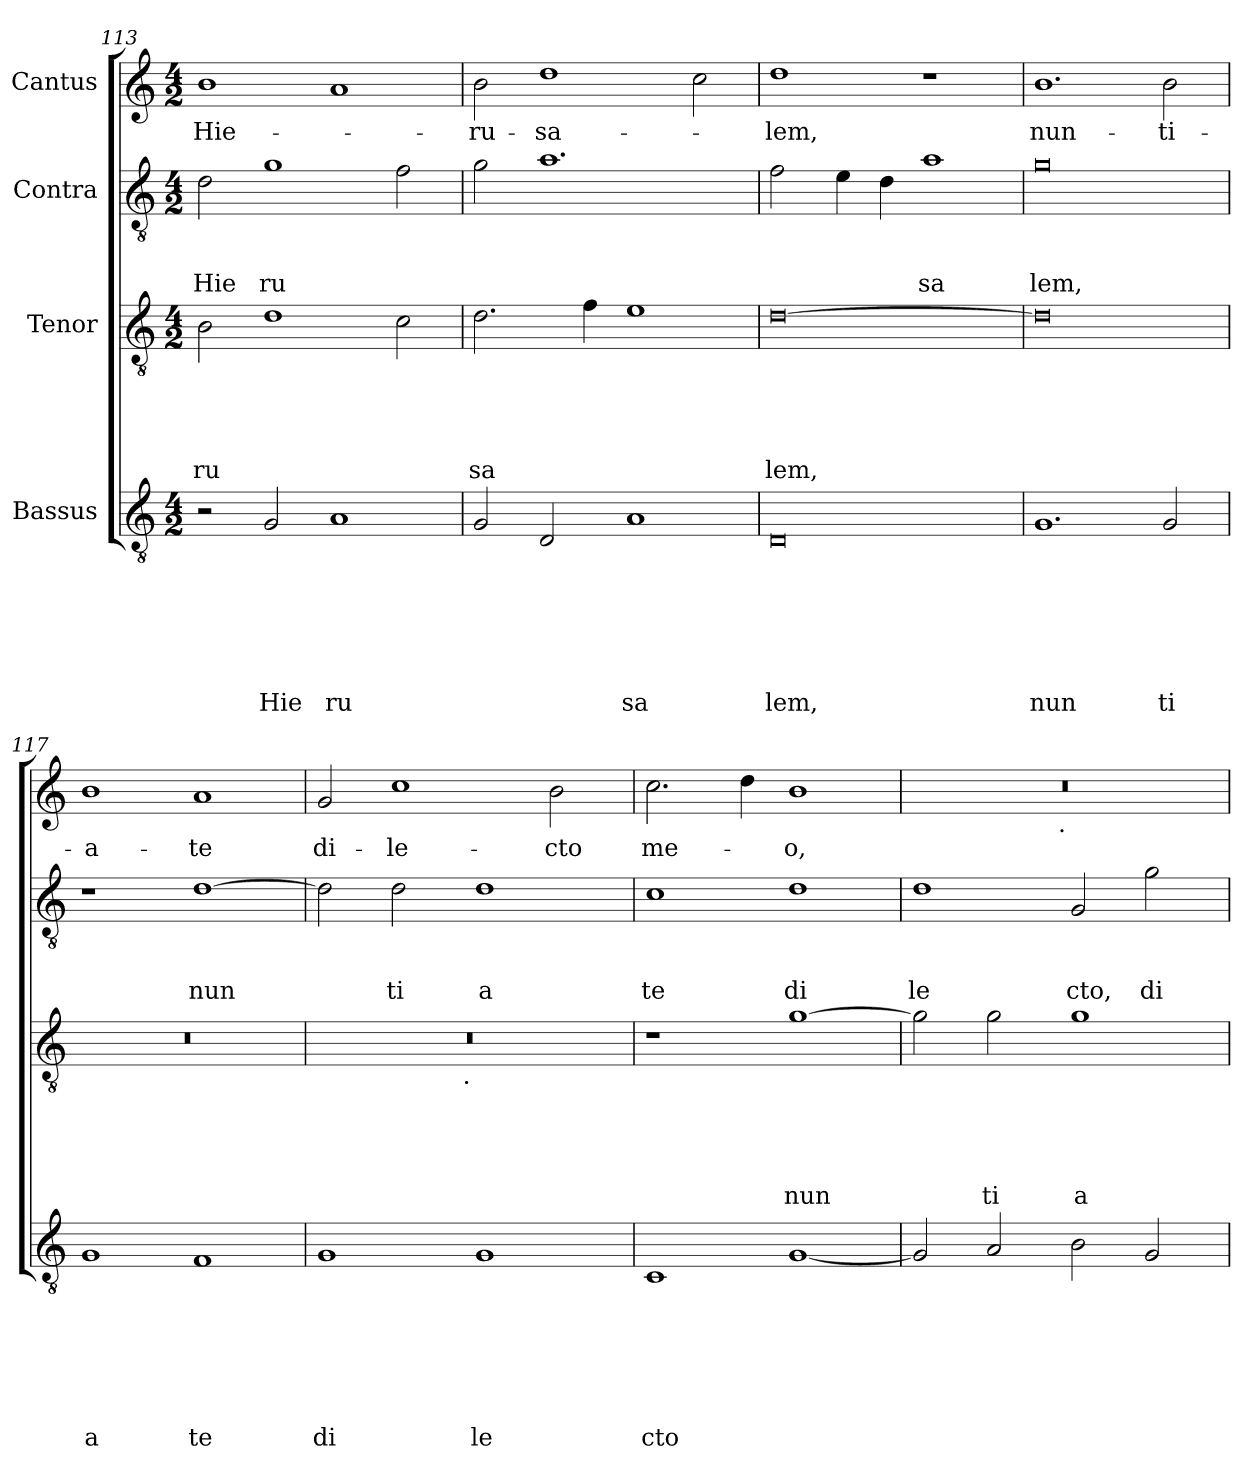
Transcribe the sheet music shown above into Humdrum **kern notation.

**kern	**text	**text	**text	**text	**text	**text	**text	**kern	**text	**text	**text	**text	**text	**kern	**text	**text	**text	**kern	**text
*part4	*part4	*part4	*part4	*part4	*part4	*part4	*part4	*part3	*part3	*part3	*part3	*part3	*part3	*part2	*part2	*part2	*part2	*part1	*part1
*staff4	*staff4	*staff4	*staff4	*staff4	*staff4	*staff4	*staff4	*staff3	*staff3	*staff3	*staff3	*staff3	*staff3	*staff2	*staff2	*staff2	*staff2	*staff1	*staff1
*I"Bassus	*	*	*	*	*	*	*	*I"Tenor	*	*	*	*	*	*I"Contra	*	*	*	*I"Cantus	*
*clefGv2	*	*	*	*	*	*	*	*clefGv2	*	*	*	*	*	*clefGv2	*	*	*	*clefG2	*
*k[]	*	*	*	*	*	*	*	*k[]	*	*	*	*	*	*k[]	*	*	*	*k[]	*
*C:	*	*	*	*	*	*	*	*C:	*	*	*	*	*	*C:	*	*	*	*C:	*
*M4/2	*	*	*	*	*	*	*	*M4/2	*	*	*	*	*	*M4/2	*	*	*	*M4/2	*
=113	=113	=113	=113	=113	=113	=113	=113	=113	=113	=113	=113	=113	=113	=113	=113	=113	=113	=113	=113
!	!	!	!	!	!	!	!	!	!	!	!	!	!LO:LY:b	!	!	!	!LO:LY:b	!	!LO:LY:b
2r	.	.	.	.	.	.	.	2B\	.	.	.	.	ru	2d\	.	.	Hie	1b	Hie-
!	!	!	!	!	!	!	!LO:LY:b	!	!	!	!	!	!	!	!	!	!LO:LY:b	!	!
2G/	.	.	.	.	.	.	Hie	1d	.	.	.	.	.	1g	.	.	ru	.	.
!	!	!	!	!	!	!	!LO:LY:b	!	!	!	!	!	!	!	!	!	!	!	!
1A	.	.	.	.	.	.	ru	.	.	.	.	.	.	.	.	.	.	1a	.
.	.	.	.	.	.	.	.	2c\	.	.	.	.	.	2f\	.	.	.	.	.
=114	=114	=114	=114	=114	=114	=114	=114	=114	=114	=114	=114	=114	=114	=114	=114	=114	=114	=114	=114
!	!	!	!	!	!	!	!	!	!	!	!	!	!LO:LY:b	!	!	!	!	!	!LO:LY:b
2G/	.	.	.	.	.	.	.	2.d\	.	.	.	.	sa	2g\	.	.	.	2b\	-ru-
!	!	!	!	!	!	!	!	!	!	!	!	!	!	!	!	!	!	!	!LO:LY:b
2D/	.	.	.	.	.	.	.	.	.	.	.	.	.	1.a	.	.	.	1dd	-sa-
.	.	.	.	.	.	.	.	4f\	.	.	.	.	.	.	.	.	.	.	.
!	!	!	!	!	!	!	!LO:LY:b	!	!	!	!	!	!	!	!	!	!	!	!
1A	.	.	.	.	.	.	sa	1e	.	.	.	.	.	.	.	.	.	.	.
.	.	.	.	.	.	.	.	.	.	.	.	.	.	.	.	.	.	2cc\	.
=115	=115	=115	=115	=115	=115	=115	=115	=115	=115	=115	=115	=115	=115	=115	=115	=115	=115	=115	=115
!	!	!	!	!	!	!	!LO:LY:b	!	!	!	!	!	!LO:LY:b	!	!	!	!	!	!LO:LY:b
0D	.	.	.	.	.	.	lem,	[>0d	.	.	.	.	lem,	2f\	.	.	.	1dd	-lem,
.	.	.	.	.	.	.	.	.	.	.	.	.	.	4e\	.	.	.	.	.
.	.	.	.	.	.	.	.	.	.	.	.	.	.	4d\	.	.	.	.	.
!	!	!	!	!	!	!	!	!	!	!	!	!	!	!	!	!	!LO:LY:b	!	!
.	.	.	.	.	.	.	.	.	.	.	.	.	.	1a	.	.	sa	1r	.
=116	=116	=116	=116	=116	=116	=116	=116	=116	=116	=116	=116	=116	=116	=116	=116	=116	=116	=116	=116
!	!	!	!	!	!	!	!LO:LY:b	!	!	!	!	!	!	!	!	!	!LO:LY:b	!	!LO:LY:b
1.G	.	.	.	.	.	.	nun	0d]	.	.	.	.	.	0g	.	.	lem,	1.b	nun-
!	!	!	!	!	!	!	!LO:LY:b	!	!	!	!	!	!	!	!	!	!	!	!LO:LY:b
2G/	.	.	.	.	.	.	ti	.	.	.	.	.	.	.	.	.	.	2b\	-ti-
=117	=117	=117	=117	=117	=117	=117	=117	=117	=117	=117	=117	=117	=117	=117	=117	=117	=117	=117	=117
!	!	!	!	!	!	!	!LO:LY:b	!	!	!	!	!	!	!	!	!	!	!	!LO:LY:b
1G	.	.	.	.	.	.	a	0r	.	.	.	.	.	1r	.	.	.	1b	-a-
!	!	!	!	!	!	!	!LO:LY:b	!	!	!	!	!	!	!	!	!	!LO:LY:b	!	!LO:LY:b
1F	.	.	.	.	.	.	te	.	.	.	.	.	.	[>1d	.	.	nun	1a	-te
=118	=118	=118	=118	=118	=118	=118	=118	=118	=118	=118	=118	=118	=118	=118	=118	=118	=118	=118	=118
!	!	!	!	!	!	!	!LO:LY:b	!	!	!	!	!	!	!	!	!	!	!	!LO:LY:b
*	*	*	*	*	*	*	*	*^	*	*	*	*	*	*	*	*	*	*	*
1G	.	.	.	.	.	.	di	0r	2ryy	.	.	.	.	.	2d\]	.	.	.	2g/	di-
!	!	!	!	!	!	!	!	!	!	!	!	!	!	!	!	!	!	!LO:LY:b	!	!LO:LY:b
.	.	.	.	.	.	.	.	.	4...ryy	.	.	.	.	.	2d\	.	.	ti	1cc	-le-
!	!	!	!	!	!	!	!	!	!LO:TX:b:t=.	!	!	!	!	!	!	!	!	!	!	!
.	.	.	.	.	.	.	.	.	1ryy	.	.	.	.	.	.	.	.	.	.	.
!	!	!	!	!	!	!	!LO:LY:b	!	!	!	!	!	!	!	!	!	!	!LO:LY:b	!	!
1G	.	.	.	.	.	.	le	.	.	.	.	.	.	.	1d	.	.	a	.	.
!	!	!	!	!	!	!	!	!	!	!	!	!	!	!	!	!	!	!	!	!LO:LY:b
.	.	.	.	.	.	.	.	.	.	.	.	.	.	.	.	.	.	.	2b\	-cto
.	.	.	.	.	.	.	.	.	32ryy	.	.	.	.	.	.	.	.	.	.	.
=119	=119	=119	=119	=119	=119	=119	=119	=119	=119	=119	=119	=119	=119	=119	=119	=119	=119	=119	=119	=119
!	!	!	!	!	!	!	!LO:LY:b	!	!	!	!	!	!	!	!	!	!	!LO:LY:b	!	!LO:LY:b
*	*	*	*	*	*	*	*	*v	*v	*	*	*	*	*	*	*	*	*	*	*
1C	.	.	.	.	.	.	cto	1r	.	.	.	.	.	1c	.	.	te	2.cc\	me-
.	.	.	.	.	.	.	.	.	.	.	.	.	.	.	.	.	.	4dd\	.
!	!	!	!	!	!	!	!	!	!	!	!	!	!LO:LY:b	!	!	!	!LO:LY:b	!	!LO:LY:b
[<1G	.	.	.	.	.	.	.	[>1g	.	.	.	.	nun	1d	.	.	di	1b	-o,
=120	=120	=120	=120	=120	=120	=120	=120	=120	=120	=120	=120	=120	=120	=120	=120	=120	=120	=120	=120
!	!	!	!	!	!	!	!	!	!	!	!	!	!	!	!	!	!LO:LY:b	!	!
*	*	*	*	*	*	*	*	*	*	*	*	*	*	*	*	*	*	*^	*
2G/]	.	.	.	.	.	.	.	2g\]	.	.	.	.	.	1d	.	.	le	0r	2ryy	.
!	!	!	!	!	!	!	!	!	!	!	!	!	!LO:LY:b	!	!	!	!	!	!	!
2A/	.	.	.	.	.	.	.	2g\	.	.	.	.	ti	.	.	.	.	.	4...ryy	.
!	!	!	!	!	!	!	!	!	!	!	!	!	!	!	!	!	!	!	!LO:TX:b:t=.	!
.	.	.	.	.	.	.	.	.	.	.	.	.	.	.	.	.	.	.	1ryy	.
!	!	!	!	!	!	!	!	!	!	!	!	!	!LO:LY:b	!	!	!	!LO:LY:b	!	!	!
2B\	.	.	.	.	.	.	.	1g	.	.	.	.	a	2G/	.	.	cto,	.	.	.
!	!	!	!	!	!	!	!	!	!	!	!	!	!	!	!	!	!LO:LY:b	!	!	!
2G/	.	.	.	.	.	.	.	.	.	.	.	.	.	2g\	.	.	di	.	.	.
.	.	.	.	.	.	.	.	.	.	.	.	.	.	.	.	.	.	.	32ryy	.
*	*	*	*	*	*	*	*	*	*	*	*	*	*	*	*	*	*	*v	*v	*
=	=	=	=	=	=	=	=	=	=	=	=	=	=	=	=	=	=	=	=
*-	*-	*-	*-	*-	*-	*-	*-	*-	*-	*-	*-	*-	*-	*-	*-	*-	*-	*-	*-
